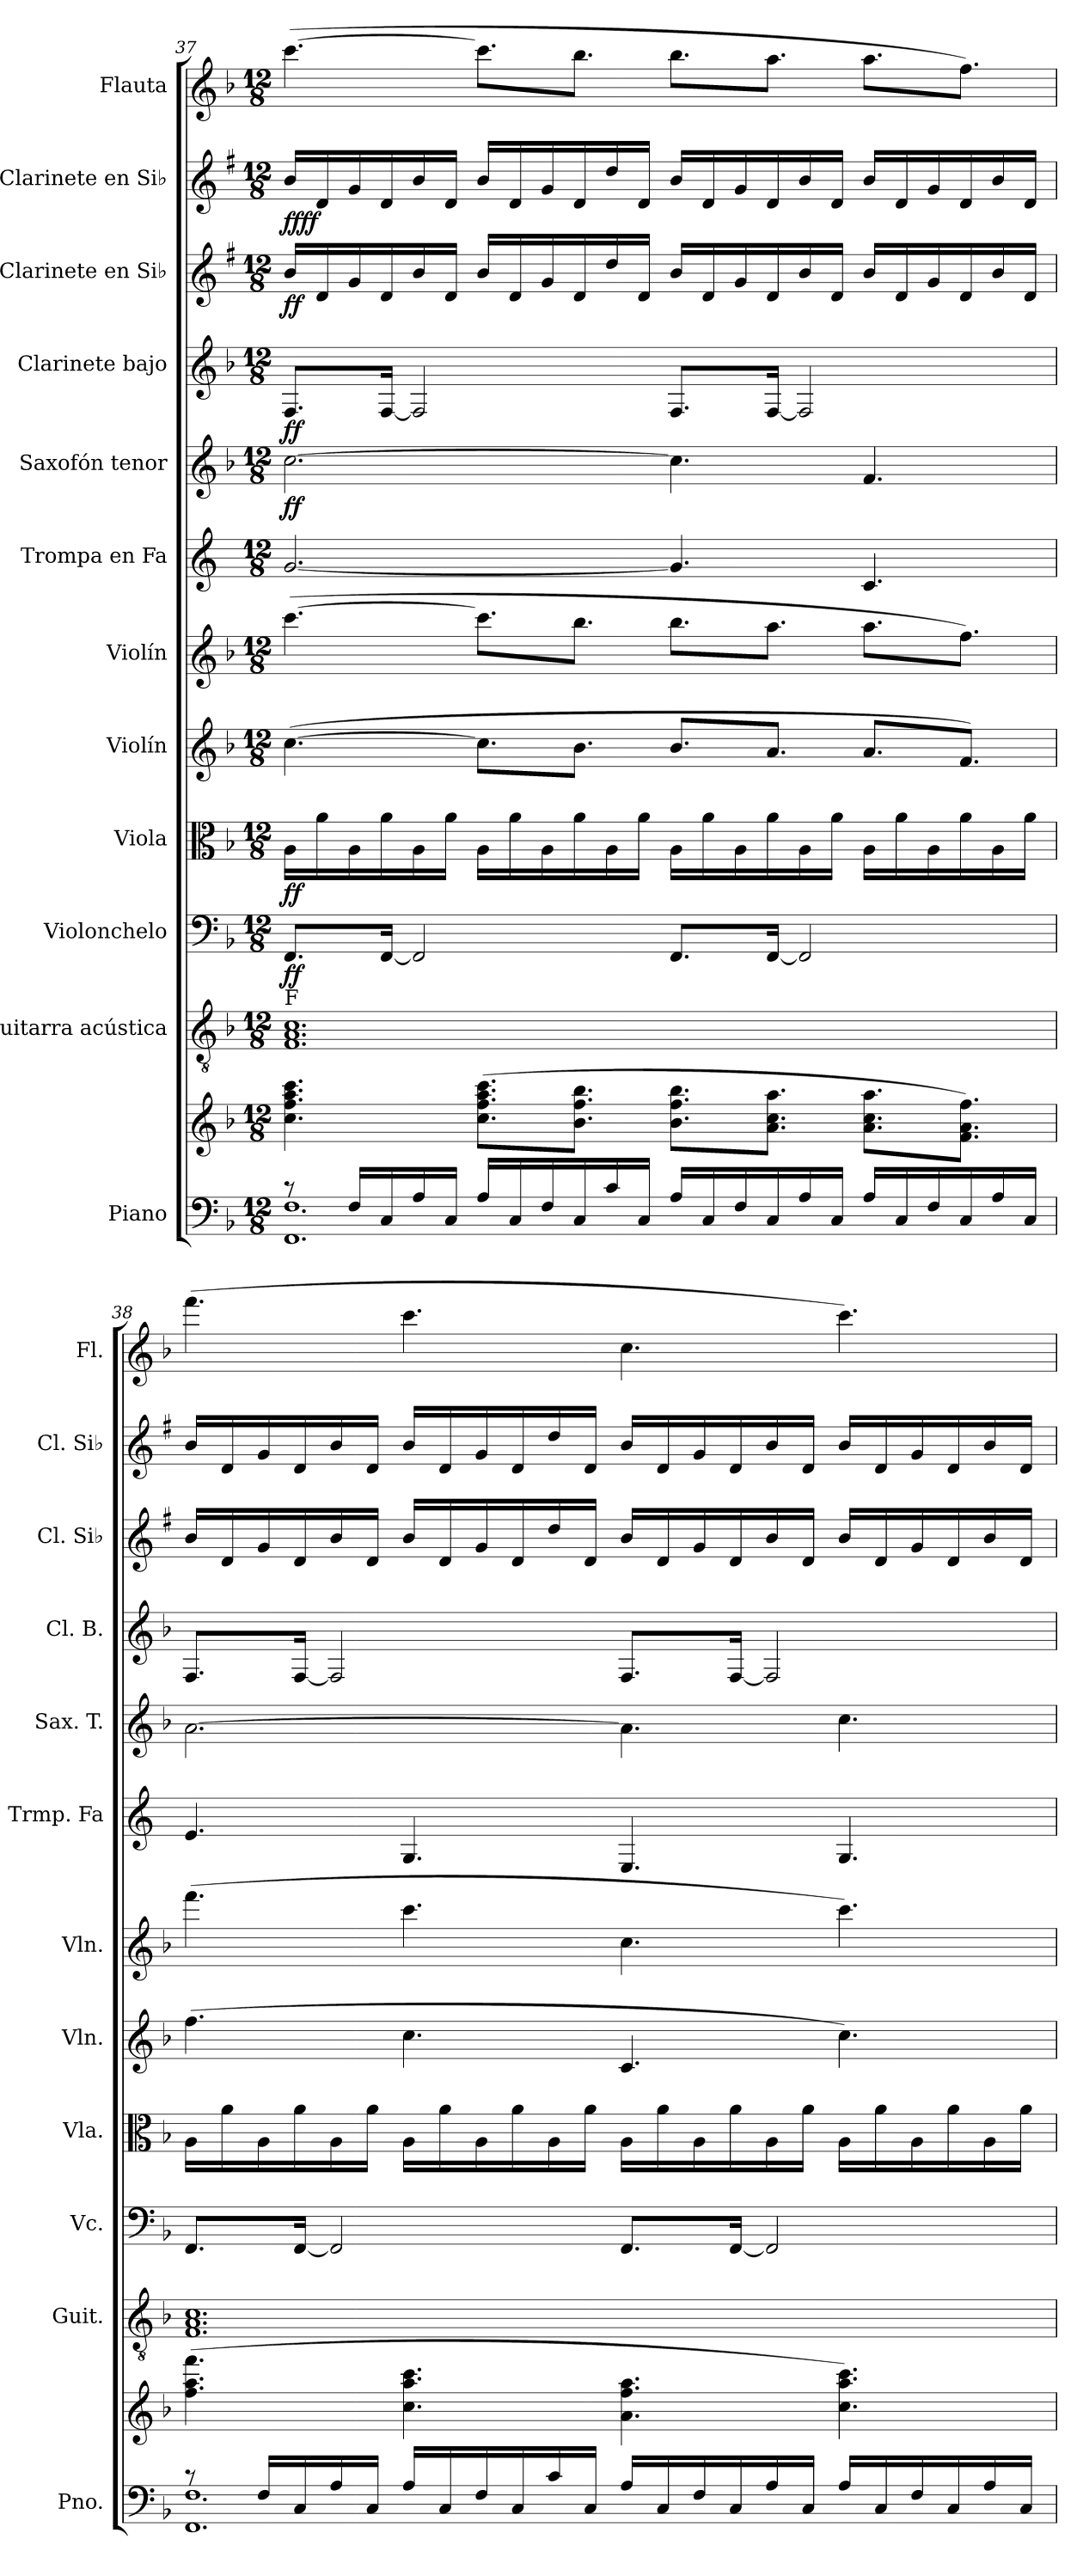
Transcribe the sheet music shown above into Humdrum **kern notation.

**kern	**kern	**kern	**kern	**dynam	**kern	**dynam	**kern	**kern	**kern	**kern	**dynam	**kern	**dynam	**kern	**dynam	**kern	**dynam	**kern
*part12	*part12	*part11	*part10	*part10	*part9	*part9	*part8	*part7	*part6	*part5	*part5	*part4	*part4	*part3	*part3	*part2	*part2	*part1
*staff13	*staff12	*staff11	*staff10	*staff10	*staff9	*staff9	*staff8	*staff7	*staff6	*staff5	*staff5	*staff4	*staff4	*staff3	*staff3	*staff2	*staff2	*staff1
*I"Piano	*	*I"Guitarra acústica	*I"Violonchelo	*	*I"Viola	*	*I"Violín	*I"Violín	*I"Trompa en Fa	*I"Saxofón tenor	*	*I"Clarinete bajo	*	*I"Clarinete en Si♭	*	*I"Clarinete en Si♭	*	*I"Flauta
*I'Pno.	*	*I'Guit.	*I'Vc.	*	*I'Vla.	*	*I'Vln.	*I'Vln.	*I'Trmp. Fa	*I'Sax. T.	*	*I'Cl. B.	*	*I'Cl. Si♭	*	*I'Cl. Si♭	*	*I'Fl.
!!LO:PB:g=z
*clefF4	*clefG2	*clefGv2	*clefF4	*	*clefC3	*	*clefG2	*clefG2	*clefG2	*clefG2	*	*clefG2	*	*clefG2	*	*clefG2	*	*clefG2
*	*	*	*	*	*	*	*	*	*ITrd4c7	*ITrd8c14	*	*ITrd8c14	*	*ITrd1c2	*	*ITrd1c2	*	*
*k[b-]	*k[b-]	*k[b-]	*k[b-]	*	*k[b-]	*	*k[b-]	*k[b-]	*k[b-]	*k[b-]	*	*k[b-]	*	*k[b-]	*	*k[b-]	*	*k[b-]
*M12/8	*M12/8	*M12/8	*M12/8	*	*M12/8	*	*M12/8	*M12/8	*M12/8	*M12/8	*	*M12/8	*	*M12/8	*	*M12/8	*	*M12/8
=37	=37	=37	=37	=37	=37	=37	=37	=37	=37	=37	=37	=37	=37	=37	=37	=37	=37	=37
*^	*	*	*	*	*	*	*	*	*	*	*	*	*	*	*	*	*	*
!	!	!	!LO:TX:a:t=F	!	!	!	!	!	!	!	!	!	!	!	!	!	!	!	!
!	!	!	!	!	!LO:DY:b	!	!LO:DY:b	!	!	!	!	!LO:DY:b	!	!LO:DY:b	!	!LO:DY:b	!	!LO:DY:b	!
!	!	!	!	!	!	!	!	!	!	!	!	!	!	!	!	!	!	!LO:DY:n=1:b	!
8r	1.FF 1.F	4.cc\ 4.ff\ 4.aa\ 4.ccc\	1.F 1.A 1.c	8.FF/L	ff	16A\LL	ff	([4.cc\	([4.ccc\	[2.c/	[2.c\	ff	8.FF/L	ff	16a/LL	ff	16a/LL	ff ff	([4.ccc\
.	.	.	.	.	.	16a\	.	.	.	.	.	.	.	.	16c/	.	16c/	.	.
16F/LL	.	.	.	.	.	16A\	.	.	.	.	.	.	.	.	16f/	.	16f/	.	.
16C/	.	.	.	[16FF/Jk	.	16a\	.	.	.	.	.	.	[16FF/Jk	.	16c/	.	16c/	.	.
16A/	.	.	.	2FF/]	.	16A\	.	.	.	.	.	.	2FF/]	.	16a/	.	16a/	.	.
16C/JJ	.	.	.	.	.	16a\JJ	.	.	.	.	.	.	.	.	16c/JJ	.	16c/JJ	.	.
16A/LL	.	(8.cc\ 8.ff\ 8.aa\ 8.ccc\L	.	.	.	16A\LL	.	8.cc\L]	8.ccc\L]	.	.	.	.	.	16a/LL	.	16a/LL	.	8.ccc\L]
16C/	.	.	.	.	.	16a\	.	.	.	.	.	.	.	.	16c/	.	16c/	.	.
16F/	.	.	.	.	.	16A\	.	.	.	.	.	.	.	.	16f/	.	16f/	.	.
16C/	.	8.b-\ 8.ff\ 8.bb-\J	.	.	.	16a\	.	8.b-\J	8.bb-\J	.	.	.	.	.	16c/	.	16c/	.	8.bb-\J
16c/	.	.	.	.	.	16A\	.	.	.	.	.	.	.	.	16cc/	.	16cc/	.	.
16C/JJ	.	.	.	.	.	16a\JJ	.	.	.	.	.	.	.	.	16c/JJ	.	16c/JJ	.	.
16A/LL	.	8.b-\ 8.ff\ 8.bb-\L	.	8.FF/L	.	16A\LL	.	8.b-/L	8.bb-\L	4.c/]	4.c\]	.	8.FF/L	.	16a/LL	.	16a/LL	.	8.bb-\L
16C/	.	.	.	.	.	16a\	.	.	.	.	.	.	.	.	16c/	.	16c/	.	.
16F/	.	.	.	.	.	16A\	.	.	.	.	.	.	.	.	16f/	.	16f/	.	.
16C/	.	8.a\ 8.cc\ 8.aa\J	.	[16FF/Jk	.	16a\	.	8.a/J	8.aa\J	.	.	.	[16FF/Jk	.	16c/	.	16c/	.	8.aa\J
16A/	.	.	.	2FF/]	.	16A\	.	.	.	.	.	.	2FF/]	.	16a/	.	16a/	.	.
16C/JJ	.	.	.	.	.	16a\JJ	.	.	.	.	.	.	.	.	16c/JJ	.	16c/JJ	.	.
16A/LL	.	8.a\ 8.cc\ 8.aa\L	.	.	.	16A\LL	.	8.a/L	8.aa\L	4.F/	4.F/	.	.	.	16a/LL	.	16a/LL	.	8.aa\L
16C/	.	.	.	.	.	16a\	.	.	.	.	.	.	.	.	16c/	.	16c/	.	.
16F/	.	.	.	.	.	16A\	.	.	.	.	.	.	.	.	16f/	.	16f/	.	.
16C/	.	8.f\ 8.a\ 8.ff\J)	.	.	.	16a\	.	8.f/J)	8.ff\J)	.	.	.	.	.	16c/	.	16c/	.	8.ff\J)
16A/	.	.	.	.	.	16A\	.	.	.	.	.	.	.	.	16a/	.	16a/	.	.
16C/JJ	.	.	.	.	.	16a\JJ	.	.	.	.	.	.	.	.	16c/JJ	.	16c/JJ	.	.
=38	=38	=38	=38	=38	=38	=38	=38	=38	=38	=38	=38	=38	=38	=38	=38	=38	=38	=38	=38
8r	1.FF 1.F	(4.ff\ 4.aa\ 4.fff\	1.F 1.A 1.c	8.FF/L	.	16A\LL	.	(4.ff\	(4.fff\	4.A/	[2.A\	.	8.FF/L	.	16a/LL	.	16a/LL	.	(4.fff\
.	.	.	.	.	.	16a\	.	.	.	.	.	.	.	.	16c/	.	16c/	.	.
16F/LL	.	.	.	.	.	16A\	.	.	.	.	.	.	.	.	16f/	.	16f/	.	.
16C/	.	.	.	[16FF/Jk	.	16a\	.	.	.	.	.	.	[16FF/Jk	.	16c/	.	16c/	.	.
16A/	.	.	.	2FF/]	.	16A\	.	.	.	.	.	.	2FF/]	.	16a/	.	16a/	.	.
16C/JJ	.	.	.	.	.	16a\JJ	.	.	.	.	.	.	.	.	16c/JJ	.	16c/JJ	.	.
16A/LL	.	4.cc\ 4.aa\ 4.ccc\	.	.	.	16A\LL	.	4.cc\	4.ccc\	4.C/	.	.	.	.	16a/LL	.	16a/LL	.	4.ccc\
16C/	.	.	.	.	.	16a\	.	.	.	.	.	.	.	.	16c/	.	16c/	.	.
16F/	.	.	.	.	.	16A\	.	.	.	.	.	.	.	.	16f/	.	16f/	.	.
16C/	.	.	.	.	.	16a\	.	.	.	.	.	.	.	.	16c/	.	16c/	.	.
16c/	.	.	.	.	.	16A\	.	.	.	.	.	.	.	.	16cc/	.	16cc/	.	.
16C/JJ	.	.	.	.	.	16a\JJ	.	.	.	.	.	.	.	.	16c/JJ	.	16c/JJ	.	.
16A/LL	.	4.a\ 4.ff\ 4.aa\	.	8.FF/L	.	16A\LL	.	4.c/	4.cc\	4.AA/	4.A\]	.	8.FF/L	.	16a/LL	.	16a/LL	.	4.cc\
16C/	.	.	.	.	.	16a\	.	.	.	.	.	.	.	.	16c/	.	16c/	.	.
16F/	.	.	.	.	.	16A\	.	.	.	.	.	.	.	.	16f/	.	16f/	.	.
16C/	.	.	.	[16FF/Jk	.	16a\	.	.	.	.	.	.	[16FF/Jk	.	16c/	.	16c/	.	.
16A/	.	.	.	2FF/]	.	16A\	.	.	.	.	.	.	2FF/]	.	16a/	.	16a/	.	.
16C/JJ	.	.	.	.	.	16a\JJ	.	.	.	.	.	.	.	.	16c/JJ	.	16c/JJ	.	.
16A/LL	.	4.cc\ 4.aa\ 4.ccc\)	.	.	.	16A\LL	.	4.cc\)	4.ccc\)	4.C/	4.c\	.	.	.	16a/LL	.	16a/LL	.	4.ccc\)
16C/	.	.	.	.	.	16a\	.	.	.	.	.	.	.	.	16c/	.	16c/	.	.
16F/	.	.	.	.	.	16A\	.	.	.	.	.	.	.	.	16f/	.	16f/	.	.
16C/	.	.	.	.	.	16a\	.	.	.	.	.	.	.	.	16c/	.	16c/	.	.
16A/	.	.	.	.	.	16A\	.	.	.	.	.	.	.	.	16a/	.	16a/	.	.
16C/JJ	.	.	.	.	.	16a\JJ	.	.	.	.	.	.	.	.	16c/JJ	.	16c/JJ	.	.
*v	*v	*	*	*	*	*	*	*	*	*	*	*	*	*	*	*	*	*	*
=	=	=	=	=	=	=	=	=	=	=	=	=	=	=	=	=	=	=
*-	*-	*-	*-	*-	*-	*-	*-	*-	*-	*-	*-	*-	*-	*-	*-	*-	*-	*-
